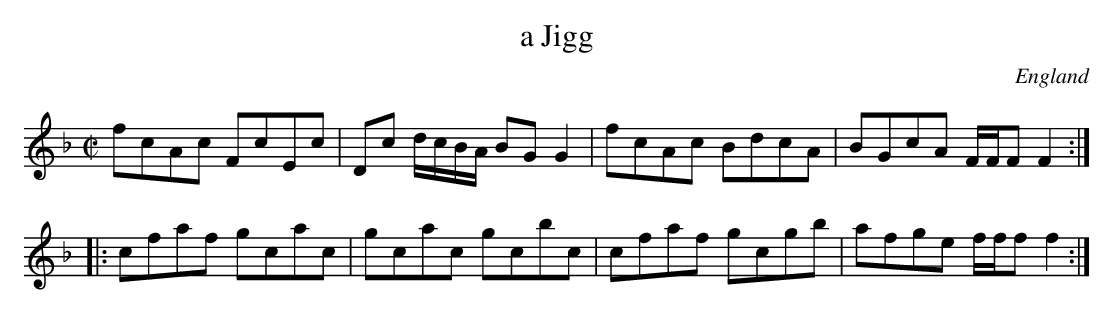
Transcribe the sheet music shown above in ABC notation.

X:1
T:a Jigg
M:C|
O:England
K:F major
fcAc FcEc|Dc d/2c/2B/2A/2 BGG2|\
fcAc BdcA|BGcA F/2F/2F F2:|
|:cfaf gcac|gcac gcbc|\
cfaf gcgb|afge f/2f/2f f2:|
